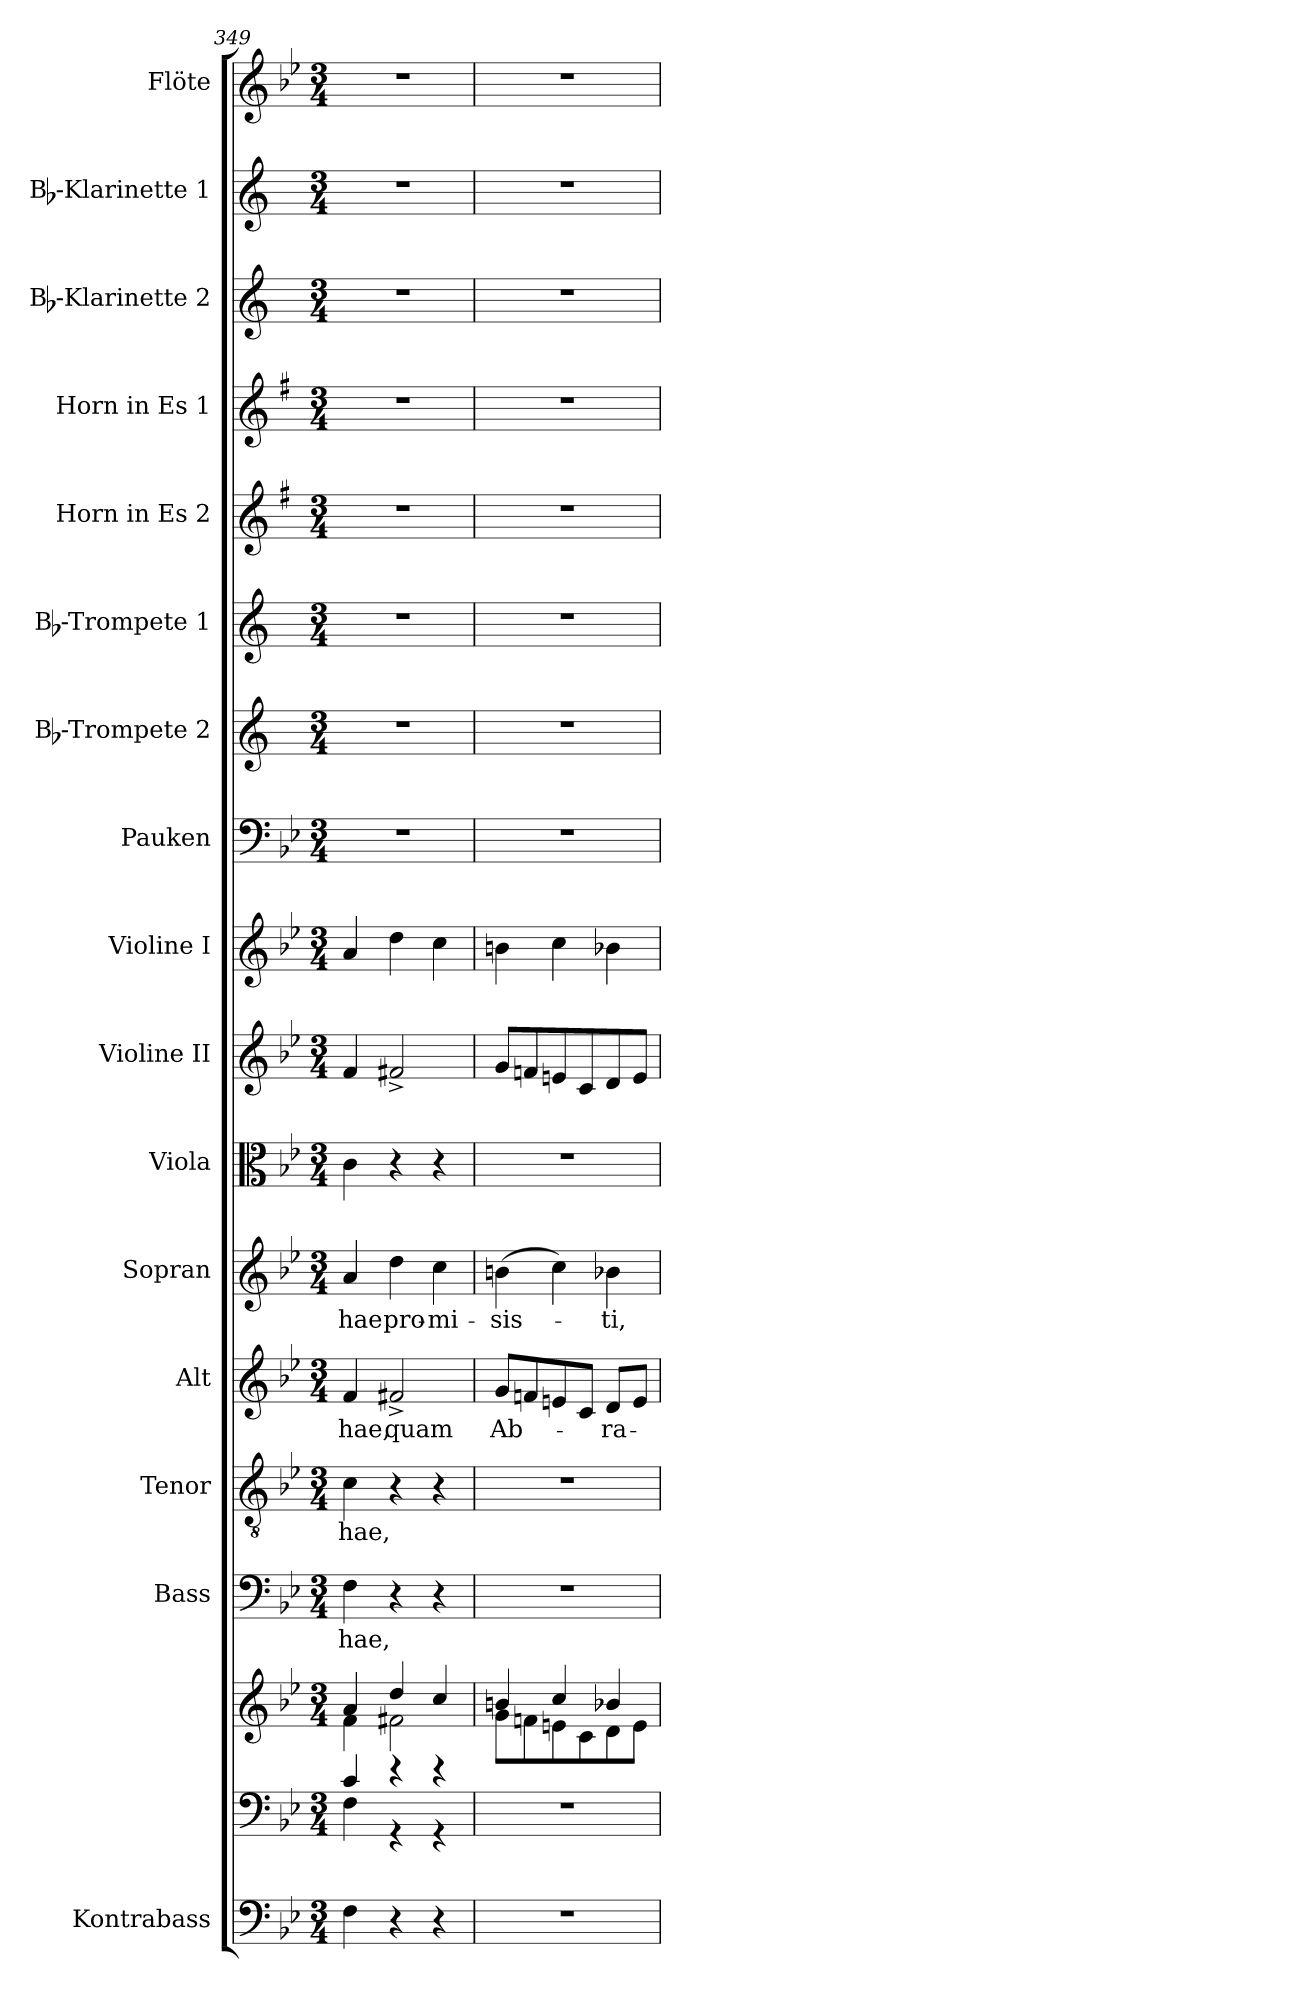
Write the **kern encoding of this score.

**kern	**kern	**kern	**kern	**text	**kern	**text	**kern	**text	**kern	**text	**kern	**kern	**kern	**kern	**kern	**kern	**kern	**kern	**kern	**kern	**kern
*part17	*part16	*part16	*part15	*part15	*part14	*part14	*part13	*part13	*part12	*part12	*part11	*part10	*part9	*part8	*part7	*part6	*part5	*part4	*part3	*part2	*part1
*staff18	*staff17	*staff16	*staff15	*staff15	*staff14	*staff14	*staff13	*staff13	*staff12	*staff12	*staff11	*staff10	*staff9	*staff8	*staff7	*staff6	*staff5	*staff4	*staff3	*staff2	*staff1
*I"Kontrabass	*	*	*I"Bass	*	*I"Tenor	*	*I"Alt	*	*I"Sopran	*	*I"Viola	*I"Violine II	*I"Violine I	*I"Pauken	*I"Bb-Trompete 2	*I"Bb-Trompete 1	*I"Horn in Es 2	*I"Horn in Es 1	*I"Bb-Klarinette 2	*I"Bb-Klarinette 1	*I"Flöte
*I'Kb.	*	*	*I'B.	*	*I'T.	*	*I'A.	*	*I'S.	*	*I'Vla.	*I'Vl. II	*I'Vl. I	*I'Pk.	*I'Bb Trp. 2	*I'Bb Trp. 1	*	*	*I'Bb Kl. 2	*I'Bb Kl. 1	*I'Fl.
*clefF4	*clefF4	*clefG2	*clefF4	*	*clefGv2	*	*clefG2	*	*clefG2	*	*clefC3	*clefG2	*clefG2	*clefF4	*clefG2	*clefG2	*clefG2	*clefG2	*clefG2	*clefG2	*clefG2
*ITrd7c12	*	*	*	*	*	*	*	*	*	*	*	*	*	*	*ITrd1c2	*ITrd1c2	*ITrd5c9	*ITrd5c9	*ITrd1c2	*ITrd1c2	*
*k[b-e-]	*k[b-e-]	*k[b-e-]	*k[b-e-]	*	*k[b-e-]	*	*k[b-e-]	*	*k[b-e-]	*	*k[b-e-]	*k[b-e-]	*k[b-e-]	*k[b-e-]	*k[b-e-]	*k[b-e-]	*k[b-e-]	*k[b-e-]	*k[b-e-]	*k[b-e-]	*k[b-e-]
*B-:	*B-:	*B-:	*B-:	*	*B-:	*	*B-:	*	*B-:	*	*B-:	*B-:	*B-:	*B-:	*B-:	*B-:	*B-:	*B-:	*B-:	*B-:	*B-:
*M3/4	*M3/4	*M3/4	*M3/4	*	*M3/4	*	*M3/4	*	*M3/4	*	*M3/4	*M3/4	*M3/4	*M3/4	*M3/4	*M3/4	*M3/4	*M3/4	*M3/4	*M3/4	*M3/4
=349	=349	=349	=349	=349	=349	=349	=349	=349	=349	=349	=349	=349	=349	=349	=349	=349	=349	=349	=349	=349	=349
*	*^	*^	*	*	*	*	*	*	*	*	*	*	*	*	*	*	*	*	*	*	*
!	!	!	!	!	!	!LO:LY:b	!	!LO:LY:b	!	!LO:LY:b	!	!LO:LY:b	!	!	!	!	!	!	!	!	!	!	!
4FF\	4c/	4F\	4a/	4f\	4F\	-hae,	4c\	-hae,	4f/	-hae,	4a/	-hae	4c\	4f/	4a/	2.r	2.r	2.r	2.r	2.r	2.r	2.r	2.r
!	!	!	!	!	!	!	!	!	!	!LO:LY:b	!	!LO:LY:b	!	!	!	!	!	!	!	!	!	!	!
4r	4r	4r	4dd/	2f#X\	4r	.	4r	.	2f#X^>/	quam	4dd\	pro-	4r	2f#X^</	4dd\	.	.	.	.	.	.	.	.
!	!	!	!	!	!	!	!	!	!	!	!	!LO:LY:b	!	!	!	!	!	!	!	!	!	!	!
4r	4r	4r	4cc/	.	4r	.	4r	.	.	.	4cc\	-mi-	4r	.	4cc\	.	.	.	.	.	.	.	.
!!LO:PB:g=z
=350	=350	=350	=350	=350	=350	=350	=350	=350	=350	=350	=350	=350	=350	=350	=350	=350	=350	=350	=350	=350	=350	=350	=350
!	!	!	!	!	!	!	!	!	!	!LO:LY:b	!	!LO:LY:b	!	!	!	!	!	!	!	!	!	!	!
*	*v	*v	*	*	*	*	*	*	*	*	*	*	*	*	*	*	*	*	*	*	*	*	*
2.r	2.r	4bn/	8g\L	2.r	.	2.r	.	8g/L	Ab-	(>4bn\	-sis-	2.r	8g/L	4bn\	2.r	2.r	2.r	2.r	2.r	2.r	2.r	2.r
.	.	.	8fn\	.	.	.	.	8fn/	.	.	.	.	8fn/	.	.	.	.	.	.	.	.	.
.	.	4cc/	8en\	.	.	.	.	8en/	.	4cc\)	.	.	8en/	4cc\	.	.	.	.	.	.	.	.
.	.	.	8c\	.	.	.	.	8c/J	.	.	.	.	8c/	.	.	.	.	.	.	.	.	.
!	!	!	!	!	!	!	!	!	!LO:LY:b	!	!LO:LY:b	!	!	!	!	!	!	!	!	!	!	!
.	.	4b-X/	8d\	.	.	.	.	8d/L	-ra-	4b-X\	-ti,	.	8d/	4b-X\	.	.	.	.	.	.	.	.
.	.	.	8e\J	.	.	.	.	8e/J	.	.	.	.	8e/J	.	.	.	.	.	.	.	.	.
*	*	*v	*v	*	*	*	*	*	*	*	*	*	*	*	*	*	*	*	*	*	*	*
=	=	=	=	=	=	=	=	=	=	=	=	=	=	=	=	=	=	=	=	=	=
*-	*-	*-	*-	*-	*-	*-	*-	*-	*-	*-	*-	*-	*-	*-	*-	*-	*-	*-	*-	*-	*-
